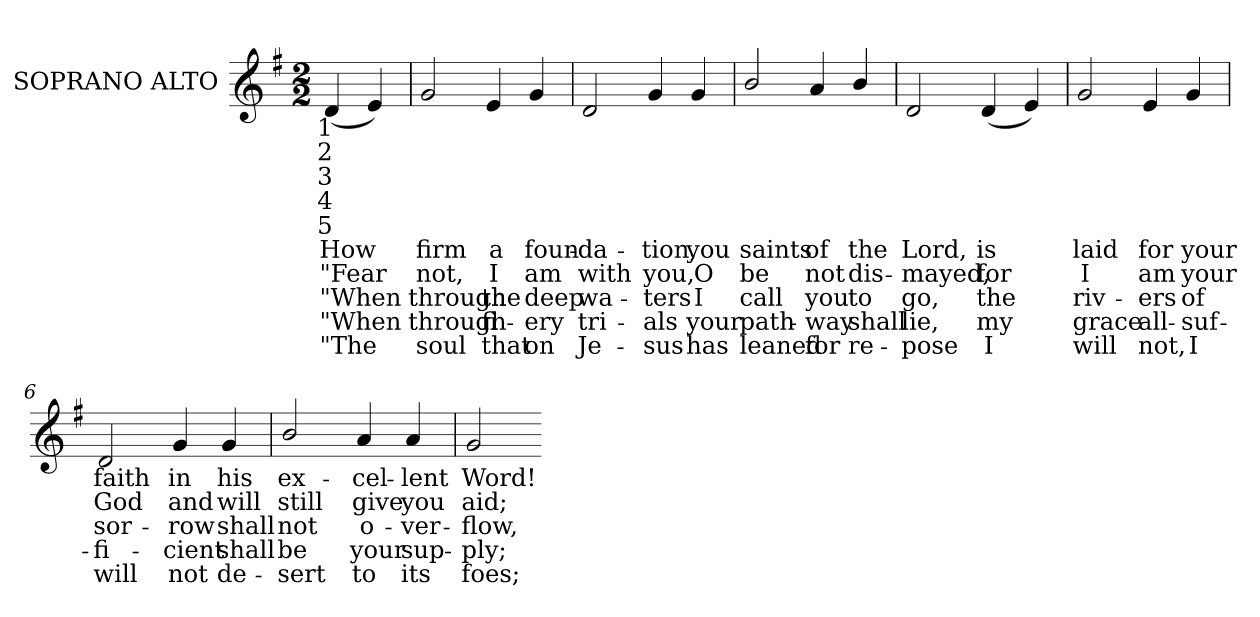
**kern	**text	**text	**text	**text	**text
*part1	*part1	*part1	*part1	*part1	*part1
*staff1	*staff1	*staff1	*staff1	*staff1	*staff1
*I"SOPRANO ALTO	*	*	*	*	*
*I'S. A.	*	*	*	*	*
!!LO:PB:g=z
*clefG2	*	*	*	*	*
*k[f#]	*	*	*	*	*
*G:	*	*	*	*	*
*M2/2	*	*	*	*	*
=	=	=	=	=	=
!LO:TX:b:cj:t=1	!	!	!	!	!
!LO:TX:b:cj:t=2	!	!	!	!	!
!LO:TX:b:cj:t=3	!	!	!	!	!
!LO:TX:b:cj:t=4	!	!	!	!	!
!LO:TX:b:cj:t=5	!	!	!	!	!
!	!LO:LY:b:color=#000000	!LO:LY:b:color=#000000	!LO:LY:b:color=#000000	!LO:LY:b:color=#000000	!LO:LY:b:color=#000000
(4di/	How	"Fear	"When	"When	"The
4ei/)	.	.	.	.	.
=	=	=	=	=	=
!	!LO:LY:b:color=#000000	!LO:LY:b:color=#000000	!LO:LY:b:color=#000000	!LO:LY:b:color=#000000	!LO:LY:b:color=#000000
2gi/	firm	not,	through	through	soul
!	!LO:LY:b:color=#000000	!LO:LY:b:color=#000000	!LO:LY:b:color=#000000	!LO:LY:b:color=#000000	!LO:LY:b:color=#000000
4ei/	a	I	the	fi-	that
!	!LO:LY:b:color=#000000	!LO:LY:b:color=#000000	!LO:LY:b:color=#000000	!LO:LY:b:color=#000000	!LO:LY:b:color=#000000
4gi/	foun-	am	deep	-ery	on
=1	=1	=1	=1	=1	=1
!	!LO:LY:b:color=#000000	!LO:LY:b:color=#000000	!LO:LY:b:color=#000000	!LO:LY:b:color=#000000	!LO:LY:b:color=#000000
2di/	-da-	with	wa-	tri-	Je-
!	!LO:LY:b:color=#000000	!LO:LY:b:color=#000000	!LO:LY:b:color=#000000	!LO:LY:b:color=#000000	!LO:LY:b:color=#000000
4gi/	-tion,	you,	-ters	-als	-sus
!	!LO:LY:b:color=#000000	!LO:LY:b:color=#000000	!LO:LY:b:color=#000000	!LO:LY:b:color=#000000	!LO:LY:b:color=#000000
4gi/	you	O	I	your	has
=2	=2	=2	=2	=2	=2
!	!LO:LY:b:color=#000000	!LO:LY:b:color=#000000	!LO:LY:b:color=#000000	!LO:LY:b:color=#000000	!LO:LY:b:color=#000000
2bi/	saints	be	call	path-	leaned
!	!LO:LY:b:color=#000000	!LO:LY:b:color=#000000	!LO:LY:b:color=#000000	!LO:LY:b:color=#000000	!LO:LY:b:color=#000000
4ai/	of	not	you	-way	for
!	!LO:LY:b:color=#000000	!LO:LY:b:color=#000000	!LO:LY:b:color=#000000	!LO:LY:b:color=#000000	!LO:LY:b:color=#000000
4bi/	the	dis-	to	shall	re-
=3	=3	=3	=3	=3	=3
!	!LO:LY:b:color=#000000	!LO:LY:b:color=#000000	!LO:LY:b:color=#000000	!LO:LY:b:color=#000000	!LO:LY:b:color=#000000
2di/	Lord,	-mayed,	go,	lie,	-pose
!!LO:LB:g=z
=4-	=4-	=4-	=4-	=4-	=4-
!	!LO:LY:b:color=#000000	!LO:LY:b:color=#000000	!LO:LY:b:color=#000000	!LO:LY:b:color=#000000	!LO:LY:b:color=#000000
(4di/	is	for	the	my	I
4ei/)	.	.	.	.	.
=5	=5	=5	=5	=5	=5
!	!LO:LY:b:color=#000000	!LO:LY:b:color=#000000	!LO:LY:b:color=#000000	!LO:LY:b:color=#000000	!LO:LY:b:color=#000000
2gi/	laid	I	riv-	grace	will
!	!LO:LY:b:color=#000000	!LO:LY:b:color=#000000	!LO:LY:b:color=#000000	!LO:LY:b:color=#000000	!LO:LY:b:color=#000000
4ei/	for	am	-ers	all-	not,
!	!LO:LY:b:color=#000000	!LO:LY:b:color=#000000	!LO:LY:b:color=#000000	!LO:LY:b:color=#000000	!LO:LY:b:color=#000000
4gi/	your	your	of	-suf-	I
=6	=6	=6	=6	=6	=6
!	!LO:LY:b:color=#000000	!LO:LY:b:color=#000000	!LO:LY:b:color=#000000	!LO:LY:b:color=#000000	!LO:LY:b:color=#000000
2di/	faith	God	sor-	-fi-	will
!	!LO:LY:b:color=#000000	!LO:LY:b:color=#000000	!LO:LY:b:color=#000000	!LO:LY:b:color=#000000	!LO:LY:b:color=#000000
4gi/	in	and	-row	-cient	not
!	!LO:LY:b:color=#000000	!LO:LY:b:color=#000000	!LO:LY:b:color=#000000	!LO:LY:b:color=#000000	!LO:LY:b:color=#000000
4gi/	his	will	shall	shall	de-
=7	=7	=7	=7	=7	=7
!	!LO:LY:b:color=#000000	!LO:LY:b:color=#000000	!LO:LY:b:color=#000000	!LO:LY:b:color=#000000	!LO:LY:b:color=#000000
2bi/	ex-	still	not	be	-sert
!	!LO:LY:b:color=#000000	!LO:LY:b:color=#000000	!LO:LY:b:color=#000000	!LO:LY:b:color=#000000	!LO:LY:b:color=#000000
4ai/	-cel-	give	o-	your	to
!	!LO:LY:b:color=#000000	!LO:LY:b:color=#000000	!LO:LY:b:color=#000000	!LO:LY:b:color=#000000	!LO:LY:b:color=#000000
4ai/	-lent	you	-ver-	sup-	its
=8	=8	=8	=8	=8	=8
!	!LO:LY:b:color=#000000	!LO:LY:b:color=#000000	!LO:LY:b:color=#000000	!LO:LY:b:color=#000000	!LO:LY:b:color=#000000
2gi/	Word!	aid;	-flow,	-ply;	foes;
=-	=-	=-	=-	=-	=-
*-	*-	*-	*-	*-	*-
